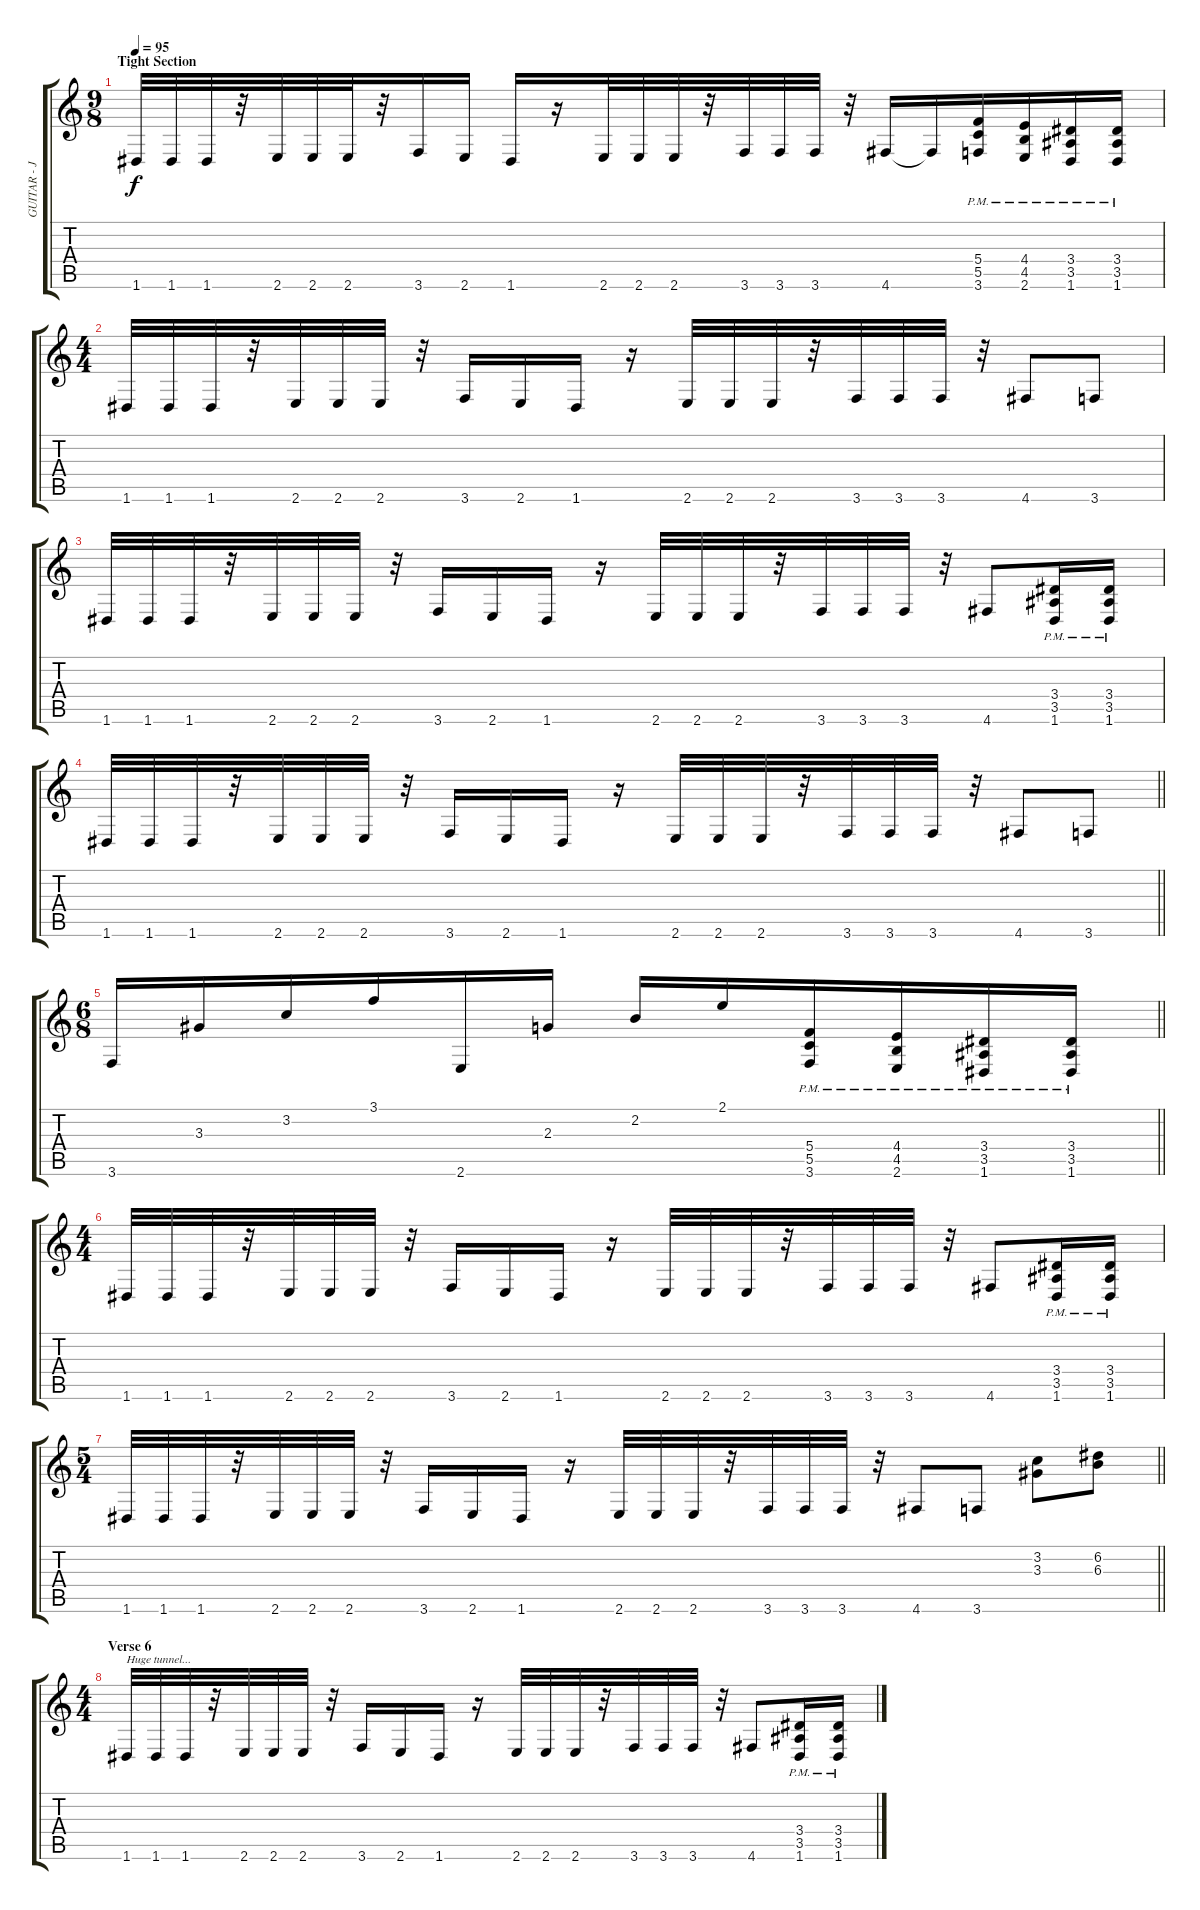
\track ("GUITAR - Joe Duplantier" "GUITAR - J") {instrument distortionguitar}
\staff {score tabs}
\tuning (D4 A3 F3 C3 G2 D2) {hide}
\ts (9 8)
\section ("" "Tight Section")
\tempo 95
\clef g2
\ks c
1.6.32{dy f} 1.6.32 1.6.32 r.32 2.6.32 2.6.32 2.6.32 r.32 3.6.16 2.6.16 1.6.16 r.16 2.6.32 2.6.32 2.6.32 r.32 3.6.32 3.6.32 3.6.32 r.32 4.6.16 4.6{t}.16 (5.4{pm} 5.5{pm} 3.6{pm}).16 (4.4{pm} 4.5{pm} 2.6{pm}).16 (3.4{pm} 3.5{pm} 1.6{pm}).16 (3.4{pm} 3.5{pm} 1.6{pm}).16 |
\ts (4 4)
1.6.32 1.6.32 1.6.32 r.32 2.6.32 2.6.32 2.6.32 r.32 3.6.16 2.6.16 1.6.16 r.16 2.6.32 2.6.32 2.6.32 r.32 3.6.32 3.6.32 3.6.32 r.32 4.6.8 3.6.8 |
1.6.32 1.6.32 1.6.32 r.32 2.6.32 2.6.32 2.6.32 r.32 3.6.16 2.6.16 1.6.16 r.16 2.6.32 2.6.32 2.6.32 r.32 3.6.32 3.6.32 3.6.32 r.32 4.6.8 (3.4{pm} 3.5{pm} 1.6{pm}).16 (3.4{pm} 3.5{pm} 1.6{pm}).16 |
\barLineRight lightlight
1.6.32 1.6.32 1.6.32 r.32 2.6.32 2.6.32 2.6.32 r.32 3.6.16 2.6.16 1.6.16 r.16 2.6.32 2.6.32 2.6.32 r.32 3.6.32 3.6.32 3.6.32 r.32 4.6.8 3.6.8 |
\ts (6 8)
\section ("" "")
\barLineRight lightlight
3.6.16 3.3.16 3.2.16 3.1.16 2.6.16 2.3.16 2.2.16 2.1.16 (5.4{pm} 5.5{pm} 3.6{pm}).16 (4.4{pm} 4.5{pm} 2.6{pm}).16 (3.4{pm} 3.5{pm} 1.6{pm}).16 (3.4{pm} 3.5{pm} 1.6{pm}).16 |
\ts (4 4)
\section ("" "")
1.6.32 1.6.32 1.6.32 r.32 2.6.32 2.6.32 2.6.32 r.32 3.6.16 2.6.16 1.6.16 r.16 2.6.32 2.6.32 2.6.32 r.32 3.6.32 3.6.32 3.6.32 r.32 4.6.8 (3.4{pm} 3.5{pm} 1.6{pm}).16 (3.4{pm} 3.5{pm} 1.6{pm}).16 |
\ts (5 4)
\barLineRight lightlight
1.6.32 1.6.32 1.6.32 r.32 2.6.32 2.6.32 2.6.32 r.32 3.6.16 2.6.16 1.6.16 r.16 2.6.32 2.6.32 2.6.32 r.32 3.6.32 3.6.32 3.6.32 r.32 4.6.8 3.6.8 (3.2 3.3).8 (6.2 6.3).8 |
\ts (4 4)
\section ("" "Verse 6")
1.6.32{txt "Huge tunnel..."} 1.6.32 1.6.32 r.32 2.6.32 2.6.32 2.6.32 r.32 3.6.16 2.6.16 1.6.16 r.16 2.6.32 2.6.32 2.6.32 r.32 3.6.32 3.6.32 3.6.32 r.32 4.6.8 (3.4{pm} 3.5{pm} 1.6{pm}).16 (3.4{pm} 3.5{pm} 1.6{pm}).16
